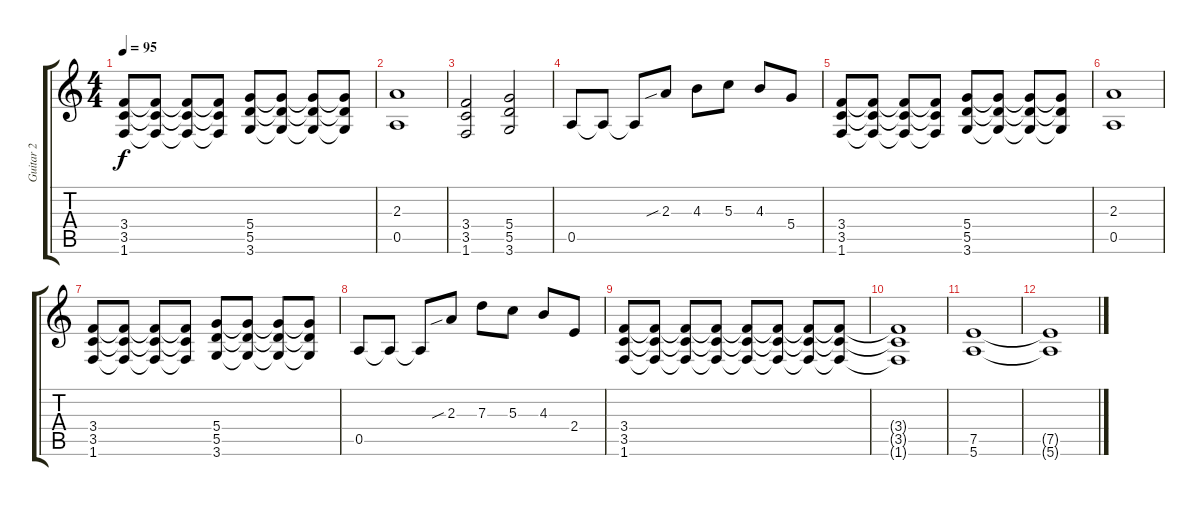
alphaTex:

\track ("Guitar 2" "Guitar 2") {instrument distortionguitar}
\staff {score tabs}
\tuning (E4 B3 G3 D3 A2 E2) {hide}
\ts (4 4)
\tempo 95
\clef g2
\ks c
(3.4 3.5 1.6).8{dy f} (3.4{t} 3.5{t} 1.6{t}).8 (3.4{t} 3.5{t} 1.6{t}).8 (3.4{t} 3.5{t} 1.6{t}).8 (5.4 5.5 3.6).8 (5.4{t} 5.5{t} 3.6{t}).8 (5.4{t} 5.5{t} 3.6{t}).8 (5.4{t} 5.5{t} 3.6{t}).8 |
(2.3 0.5).1 |
(3.4 3.5 1.6).2 (5.4 5.5 3.6).2 |
0.5.8 0.5{t}.8 0.5{t}.8 2.3{sib}.8 4.3.8 5.3.8 4.3.8 5.4.8 |
(3.4 3.5 1.6).8 (3.4{t} 3.5{t} 1.6{t}).8 (3.4{t} 3.5{t} 1.6{t}).8 (3.4{t} 3.5{t} 1.6{t}).8 (5.4 5.5 3.6).8 (5.4{t} 5.5{t} 3.6{t}).8 (5.4{t} 5.5{t} 3.6{t}).8 (5.4{t} 5.5{t} 3.6{t}).8 |
(2.3 0.5).1 |
(3.4 3.5 1.6).8 (3.4{t} 3.5{t} 1.6{t}).8 (3.4{t} 3.5{t} 1.6{t}).8 (3.4{t} 3.5{t} 1.6{t}).8 (5.4 5.5 3.6).8 (5.4{t} 5.5{t} 3.6{t}).8 (5.4{t} 5.5{t} 3.6{t}).8 (5.4{t} 5.5{t} 3.6{t}).8 |
0.5.8 0.5{t}.8 0.5{t}.8 2.3{sib}.8 7.3.8 5.3.8 4.3.8 2.4.8 |
(3.4 3.5 1.6).8 (3.4{t} 3.5{t} 1.6{t}).8 (3.4{t} 3.5{t} 1.6{t}).8 (3.4{t} 3.5{t} 1.6{t}).8 (3.4{t} 3.5{t} 1.6{t}).8 (3.4{t} 3.5{t} 1.6{t}).8 (3.4{t} 3.5{t} 1.6{t}).8 (3.4{t} 3.5{t} 1.6{t}).8 |
(3.4{t} 3.5{t} 1.6{t}).1 |
(7.5 5.6).1 |
(7.5{t} 5.6{t}).1
